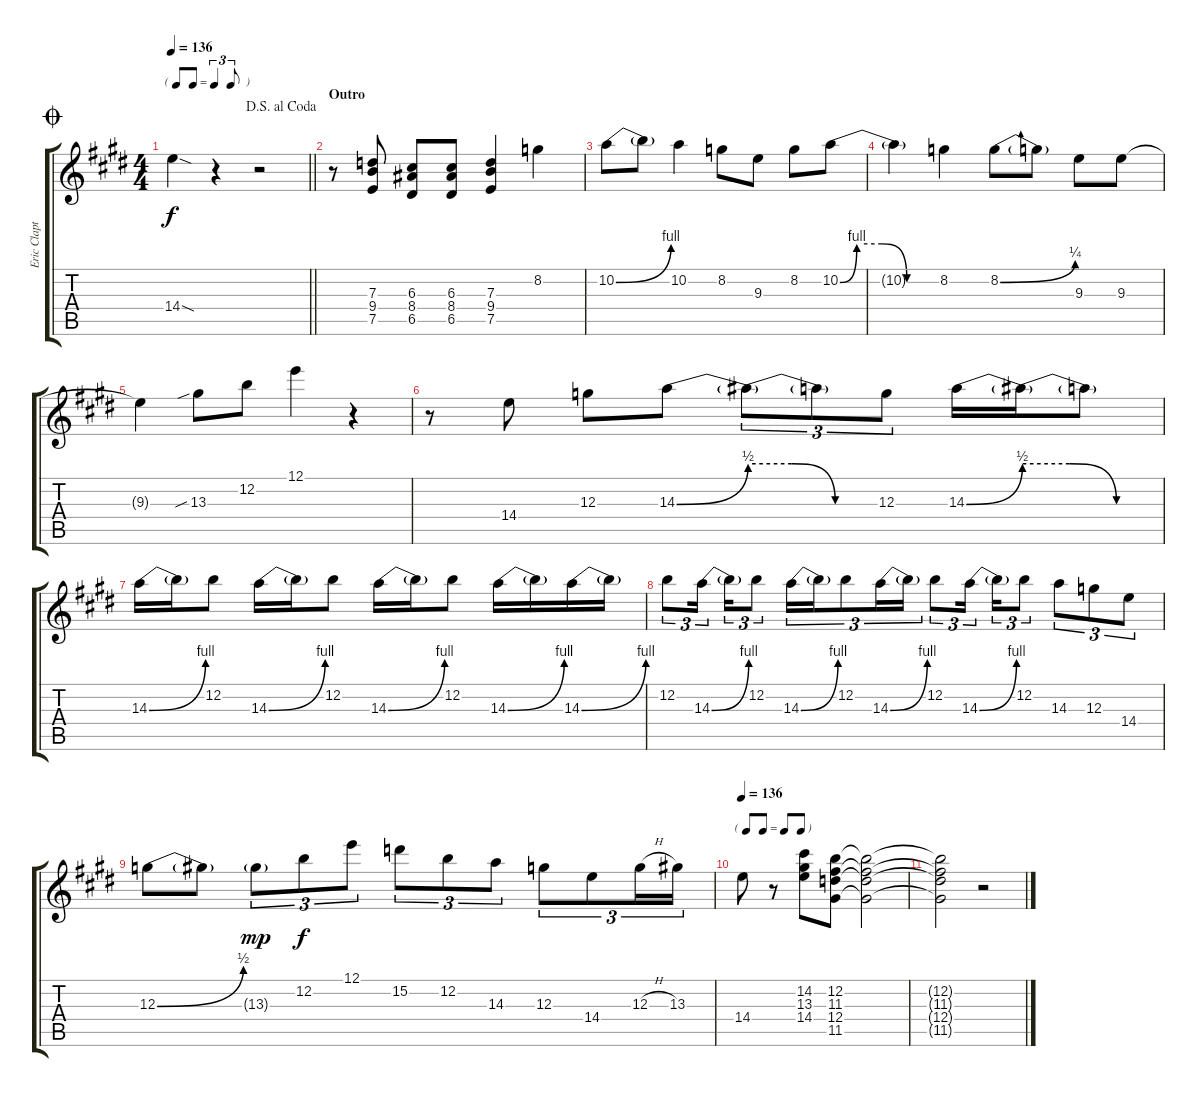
\track ("Eric Clapton - Gtr.1" "Eric Clapt") {instrument electricguitarclean}
\staff {score tabs}
\tuning (E4 B3 G3 D3 A2 E2) {hide}
\ts (4 4)
\tf triplet8th
\jump coda
\jump dalsegnoalcoda
\tempo 136
\clef g2
\barLineRight lightlight
\ks c#minor
14.4{sod}.4{dy f} r.4 r.2 |
\section ("" "Outro")
r.8 (7.3 9.4 7.5).8 (6.3 8.4 6.5).8 (6.3 8.4 6.5).8 (7.3 9.4 7.5).4 8.2.4 |
\ks e
10.2{be (bend 0 0 60 4)}.8 10.2{t}.8 10.2.4 8.2.8 9.3.8 8.2.8 10.2{be (custom 0 0 10 4 25 4 40 0 60 0)}.8 |
\ks c#minor
10.2{t}.4 8.2.4 8.2{be (bend 0 0 60 1)}.8 8.2{t}.8 9.3.8 9.3.8 |
9.3{t}.4 13.3{sib}.8 12.2.8 12.1.4 r.4 |
r.8 14.4.8 12.3.8 14.3{be (bend 0 0 60 2)}.8 14.3{be (custom 0 2 20 2 40 0 60 0) t}.8{tu (3 2)} 14.3{t}.8{tu (3 2)} 12.3.8{tu (3 2)} 14.3{be (bend 0 0 60 2)}.16 14.3{be (custom 0 2 20 2 40 0 60 0) t}.16 14.3{t}.8 |
\ks e
14.3{be (bend 0 0 60 4)}.16 14.3{t}.16 12.2.8 14.3{be (bend 0 0 60 4)}.16 14.3{t}.16 12.2.8 14.3{be (bend 0 0 60 4)}.16 14.3{t}.16 12.2.8 14.3{be (bend 0 0 60 4)}.16 14.3{t}.16 14.3{be (bend 0 0 60 4)}.16 14.3{t}.16 |
\ks c#minor
12.2.8{tu (3 2)} 14.3{be (bend 0 0 60 4)}.16{tu (3 2) beam splitsecondary} 14.3{t}.16{tu (3 2)} 12.2.8{tu (3 2)} 14.3{be (bend 0 0 60 4)}.16{tu (3 2)} 14.3{t}.16{tu (3 2)} 12.2.8{tu (3 2)} 14.3{be (bend 0 0 60 4)}.16{tu (3 2)} 14.3{t}.16{tu (3 2)} 12.2.8{tu (3 2)} 14.3{be (bend 0 0 60 4)}.16{tu (3 2) beam splitsecondary} 14.3{t}.16{tu (3 2)} 12.2.8{tu (3 2)} 14.3.8{tu (3 2)} 12.3.8{tu (3 2)} 14.4.8{tu (3 2)} |
\ks e
12.3{be (bend 0 0 60 2)}.8 12.3{t}.8 13.3{g}.8{tu (3 2) dy mp} 12.2.8{tu (3 2) dy f} 12.1.8{tu (3 2)} 15.2.8{tu (3 2)} 12.2.8{tu (3 2)} 14.3.8{tu (3 2)} 12.3.8{tu (3 2)} 14.4.8{tu (3 2)} 12.3{h}.16{tu (3 2)} 13.3.16{tu (3 2)} |
\tf none
\tempo 136
\ks c#minor
14.4.8 r.8 (14.2 13.3 14.4).8 (12.2 11.3 12.4 11.5).8 (12.2{t} 11.3{t} 12.4{t} 11.5{t}).2 |
(12.2{t} 11.3{t} 12.4{t} 11.5{t}).2 r.2
